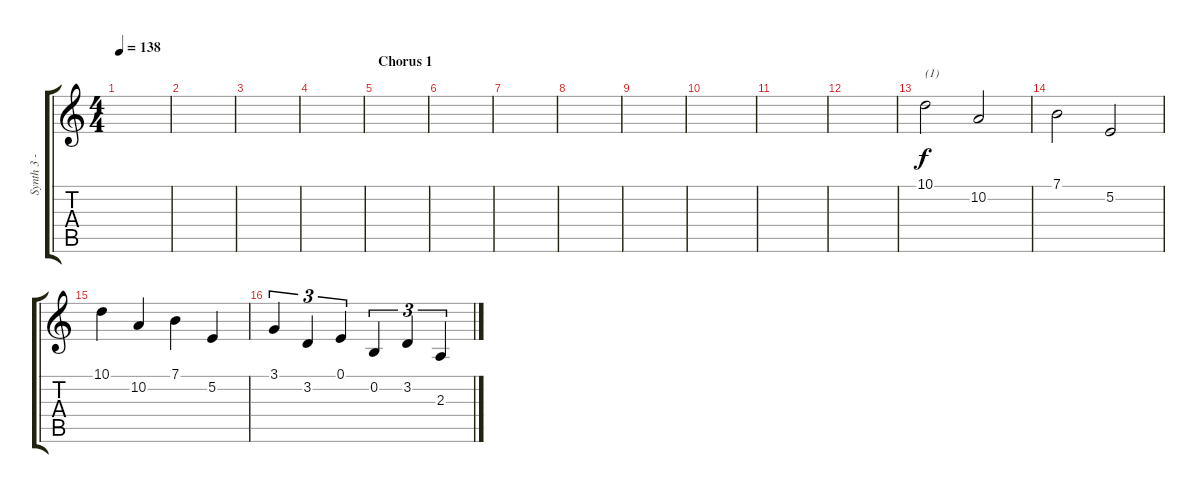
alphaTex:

\track ("Synth 3 - leads" "Synth 3 - ") {instrument lead1square}
\staff {score tabs}
\tuning (E4 B3 G3 D3 A2 E2) {hide}
\ts (4 4)
\tempo 138
\clef g2
\ks c
|
|
|
|
\section ("" "Chorus 1")
|
|
|
|
|
|
|
|
10.1.2{txt "(1)"} 10.2.2 |
7.1.2 5.2.2 |
10.1.4 10.2.4 7.1.4 5.2.4 |
3.1.4{tu (3 2)} 3.2.4{tu (3 2)} 0.1.4{tu (3 2)} 0.2.4{tu (3 2)} 3.2.4{tu (3 2)} 2.3.4{tu (3 2)}
